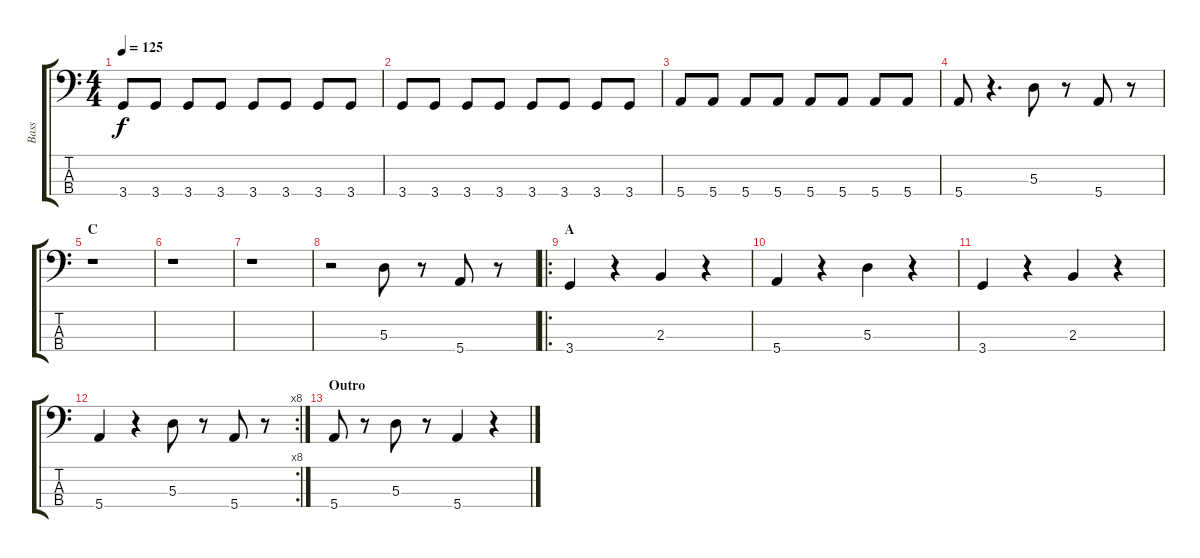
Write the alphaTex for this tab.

\track ("Bass" "Bass") {instrument electricbasspick}
\staff {score tabs}
\tuning (G2 D2 A1 E1) {hide}
\ts (4 4)
\tempo 125
\clef f4
\ks c
3.4.8{dy f} 3.4.8 3.4.8 3.4.8 3.4.8 3.4.8 3.4.8 3.4.8 |
3.4.8 3.4.8 3.4.8 3.4.8 3.4.8 3.4.8 3.4.8 3.4.8 |
5.4.8 5.4.8 5.4.8 5.4.8 5.4.8 5.4.8 5.4.8 5.4.8 |
5.4.8 r.4{d} 5.3.8 r.8 5.4.8 r.8 |
\section ("" "C")
r.1 |
r.1 |
r.1 |
r.2 5.3.8 r.8 5.4.8 r.8 |
\ro
\section ("" "A")
3.4.4 r.4 2.3.4 r.4 |
5.4.4 r.4 5.3.4 r.4 |
3.4.4 r.4 2.3.4 r.4 |
\rc 8
5.4.4 r.4 5.3.8 r.8 5.4.8 r.8 |
\section ("" "Outro")
5.4.8 r.8 5.3.8 r.8 5.4.4 r.4
